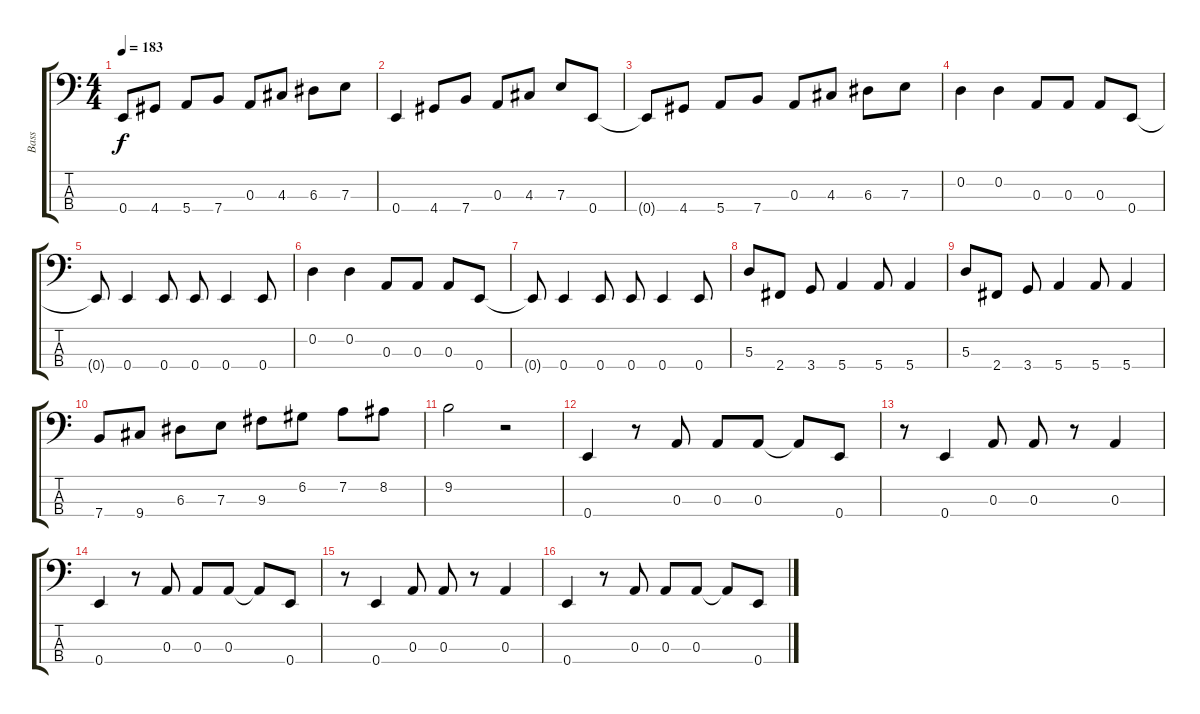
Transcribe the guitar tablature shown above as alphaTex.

\track ("Bass" "Bass") {instrument electricbassfinger}
\staff {score tabs}
\tuning (G2 D2 A1 E1) {hide}
\ts (4 4)
\tempo 183
\clef f4
\ks c
0.4{t}.8{dy f} 4.4.8 5.4.8 7.4.8 0.3.8 4.3.8 6.3.8 7.3.8 |
0.4.4 4.4.8 7.4.8 0.3.8 4.3.8 7.3.8 0.4.8 |
0.4{t}.8 4.4.8 5.4.8 7.4.8 0.3.8 4.3.8 6.3.8 7.3.8 |
0.2.4 0.2.4 0.3.8 0.3.8 0.3.8 0.4.8 |
0.4{t}.8 0.4.4 0.4.8 0.4.8 0.4.4 0.4.8 |
0.2.4 0.2.4 0.3.8 0.3.8 0.3.8 0.4.8 |
0.4{t}.8 0.4.4 0.4.8 0.4.8 0.4.4 0.4.8 |
5.3.8 2.4.8 3.4.8 5.4.4 5.4.8 5.4.4 |
5.3.8 2.4.8 3.4.8 5.4.4 5.4.8 5.4.4 |
7.4.8 9.4.8 6.3.8 7.3.8 9.3.8 6.2.8 7.2.8 8.2.8 |
9.2.2 r.2 |
0.4.4 r.8 0.3.8 0.3.8 0.3.8 0.3{t}.8 0.4.8 |
r.8 0.4.4 0.3.8 0.3.8 r.8 0.3.4 |
0.4.4 r.8 0.3.8 0.3.8 0.3.8 0.3{t}.8 0.4.8 |
r.8 0.4.4 0.3.8 0.3.8 r.8 0.3.4 |
0.4.4 r.8 0.3.8 0.3.8 0.3.8 0.3{t}.8 0.4.8
